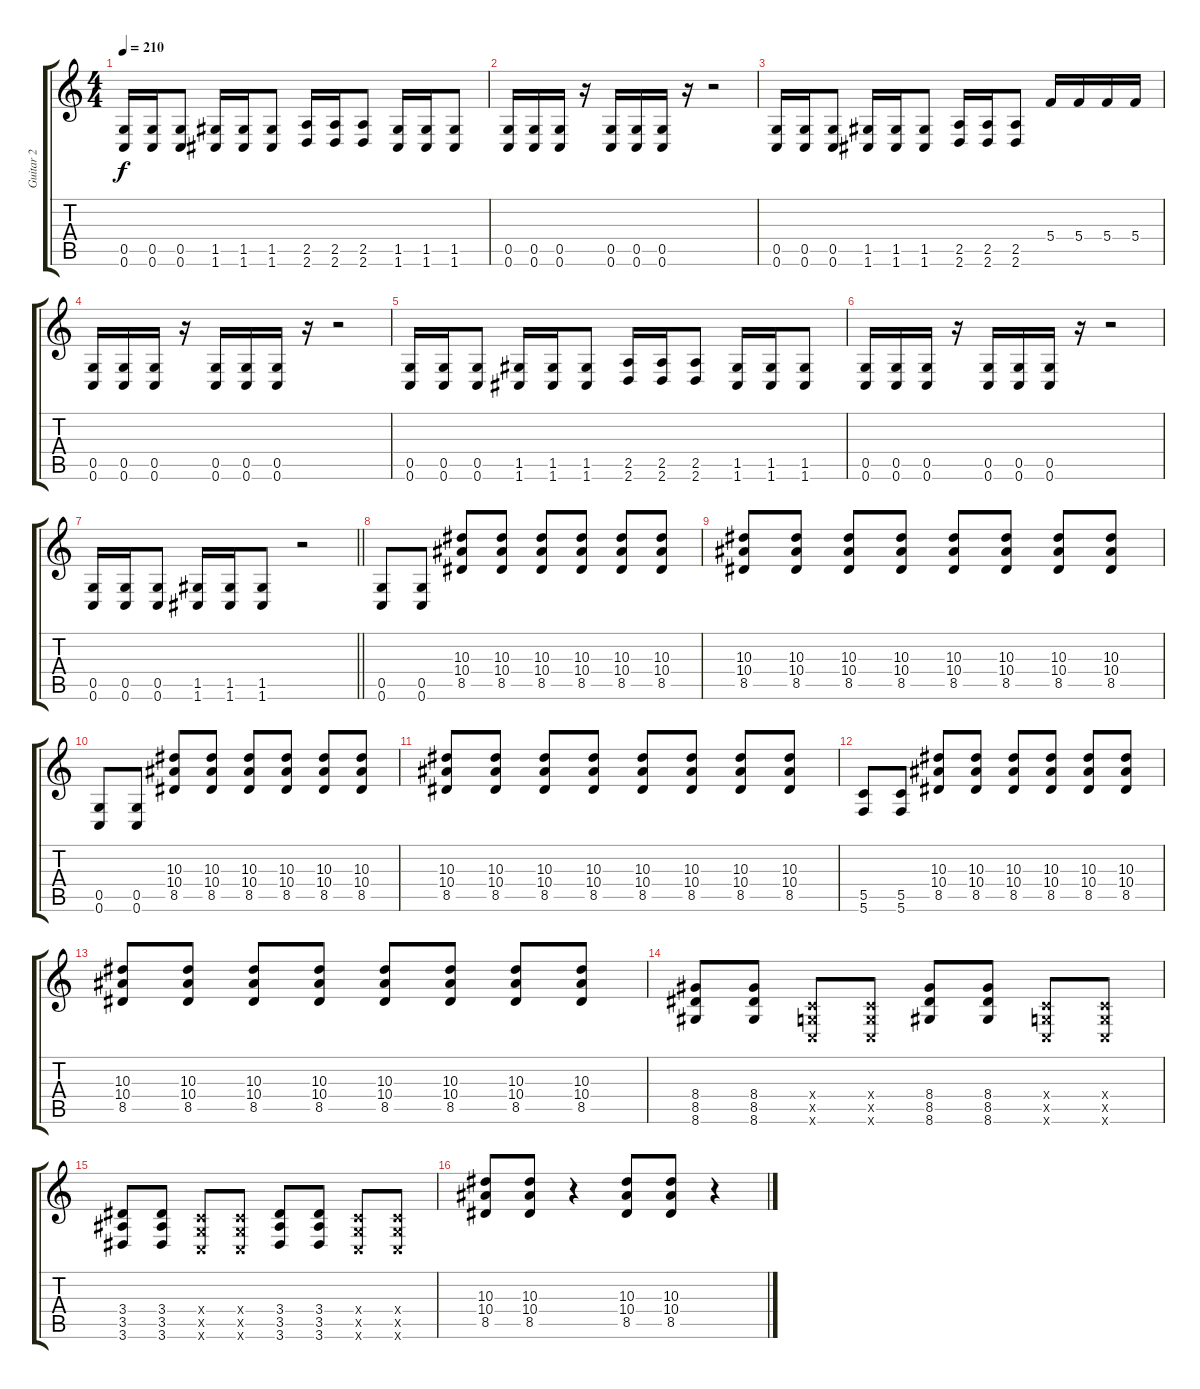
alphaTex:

\track ("Guitar 2" "Guitar 2") {instrument distortionguitar}
\staff {score tabs}
\tuning (D4 A3 F3 C3 G2 C2) {hide}
\ts (4 4)
\tempo 210
\clef g2
\ks c
(0.5 0.6).16{dy f} (0.5 0.6).16 (0.5 0.6).8 (1.5 1.6).16 (1.5 1.6).16 (1.5 1.6).8 (2.5 2.6).16 (2.5 2.6).16 (2.5 2.6).8 (1.5 1.6).16 (1.5 1.6).16 (1.5 1.6).8 |
(0.5 0.6).16 (0.5 0.6).16 (0.5 0.6).16 r.16 (0.5 0.6).16 (0.5 0.6).16 (0.5 0.6).16 r.16 r.2 |
(0.5 0.6).16 (0.5 0.6).16 (0.5 0.6).8 (1.5 1.6).16 (1.5 1.6).16 (1.5 1.6).8 (2.5 2.6).16 (2.5 2.6).16 (2.5 2.6).8 5.4.16 5.4.16 5.4.16 5.4.16 |
(0.5 0.6).16 (0.5 0.6).16 (0.5 0.6).16 r.16 (0.5 0.6).16 (0.5 0.6).16 (0.5 0.6).16 r.16 r.2 |
(0.5 0.6).16 (0.5 0.6).16 (0.5 0.6).8 (1.5 1.6).16 (1.5 1.6).16 (1.5 1.6).8 (2.5 2.6).16 (2.5 2.6).16 (2.5 2.6).8 (1.5 1.6).16 (1.5 1.6).16 (1.5 1.6).8 |
(0.5 0.6).16 (0.5 0.6).16 (0.5 0.6).16 r.16 (0.5 0.6).16 (0.5 0.6).16 (0.5 0.6).16 r.16 r.2 |
\barLineRight lightlight
(0.5 0.6).16 (0.5 0.6).16 (0.5 0.6).8 (1.5 1.6).16 (1.5 1.6).16 (1.5 1.6).8 r.2 |
(0.5 0.6).8 (0.5 0.6).8 (10.3 10.4 8.5).8 (10.3 10.4 8.5).8 (10.3 10.4 8.5).8 (10.3 10.4 8.5).8 (10.3 10.4 8.5).8 (10.3 10.4 8.5).8 |
(10.3 10.4 8.5).8 (10.3 10.4 8.5).8 (10.3 10.4 8.5).8 (10.3 10.4 8.5).8 (10.3 10.4 8.5).8 (10.3 10.4 8.5).8 (10.3 10.4 8.5).8 (10.3 10.4 8.5).8 |
(0.5 0.6).8 (0.5 0.6).8 (10.3 10.4 8.5).8 (10.3 10.4 8.5).8 (10.3 10.4 8.5).8 (10.3 10.4 8.5).8 (10.3 10.4 8.5).8 (10.3 10.4 8.5).8 |
(10.3 10.4 8.5).8 (10.3 10.4 8.5).8 (10.3 10.4 8.5).8 (10.3 10.4 8.5).8 (10.3 10.4 8.5).8 (10.3 10.4 8.5).8 (10.3 10.4 8.5).8 (10.3 10.4 8.5).8 |
(5.5 5.6).8 (5.5 5.6).8 (10.3 10.4 8.5).8 (10.3 10.4 8.5).8 (10.3 10.4 8.5).8 (10.3 10.4 8.5).8 (10.3 10.4 8.5).8 (10.3 10.4 8.5).8 |
(10.3 10.4 8.5).8 (10.3 10.4 8.5).8 (10.3 10.4 8.5).8 (10.3 10.4 8.5).8 (10.3 10.4 8.5).8 (10.3 10.4 8.5).8 (10.3 10.4 8.5).8 (10.3 10.4 8.5).8 |
(8.4 8.5 8.6).8 (8.4 8.5 8.6).8 (0.4{x} 0.5{x} 0.6{x}).8 (0.4{x} 0.5{x} 0.6{x}).8 (8.4 8.5 8.6).8 (8.4 8.5 8.6).8 (0.4{x} 0.5{x} 0.6{x}).8 (0.4{x} 0.5{x} 0.6{x}).8 |
(3.4 3.5 3.6).8 (3.4 3.5 3.6).8 (0.4{x} 0.5{x} 0.6{x}).8 (0.4{x} 0.5{x} 0.6{x}).8 (3.4 3.5 3.6).8 (3.4 3.5 3.6).8 (0.4{x} 0.5{x} 0.6{x}).8 (0.4{x} 0.5{x} 0.6{x}).8 |
(10.3 10.4 8.5).8 (10.3 10.4 8.5).8 r.4 (10.3 10.4 8.5).8 (10.3 10.4 8.5).8 r.4
